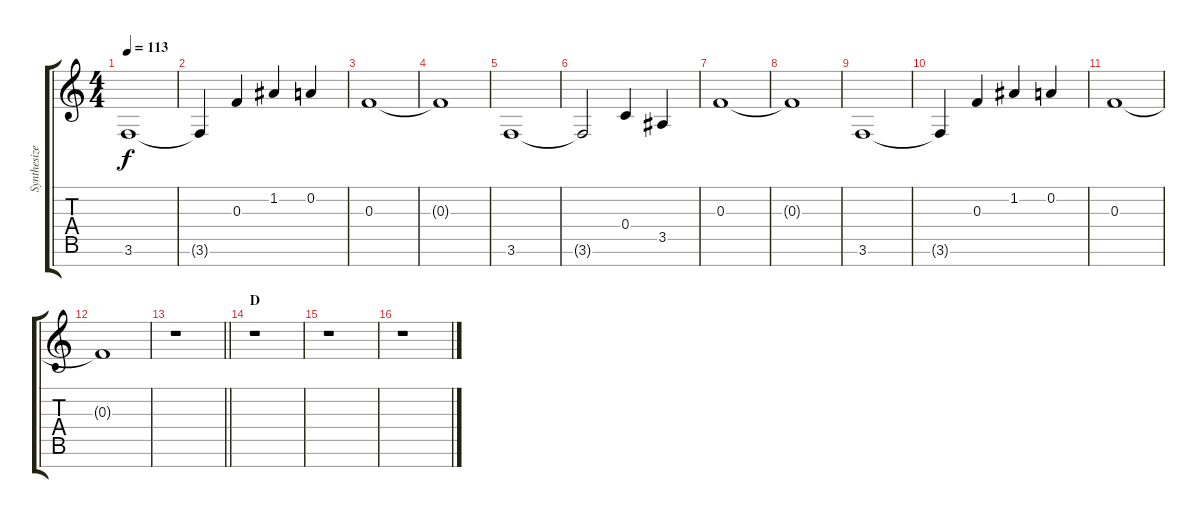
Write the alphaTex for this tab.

\track ("Synthesizer I" "Synthesize") {instrument lead2sawtooth}
\staff {score tabs}
\tuning (D5 A4 F4 C4 G3 D3 A2) {hide}
\ts (4 4)
\tempo 113
\clef g2
\ks c
3.6.1{dy f} |
3.6{t}.4 0.3.4 1.2.4 0.2.4 |
0.3.1 |
0.3{t}.1 |
3.6.1 |
3.6{t}.2 0.4.4 3.5.4 |
0.3.1 |
0.3{t}.1 |
3.6.1 |
3.6{t}.4 0.3.4 1.2.4 0.2.4 |
0.3.1 |
0.3{t}.1 |
\barLineRight lightlight
r.1 |
\section ("" "D")
r.1 |
r.1 |
r.1
